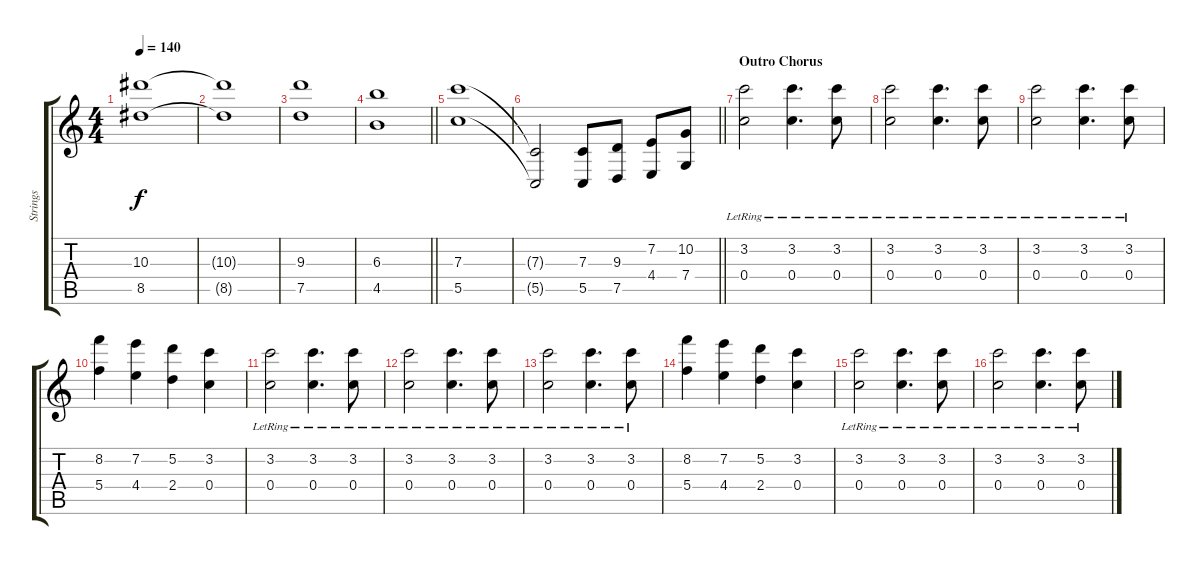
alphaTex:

\track ("Strings" "Strings") {instrument stringensemble1}
\staff {score tabs}
\tuning (D4 A3 F3 C3 G2 D2) {hide}
\ts (4 4)
\tempo 140
\clef g2
\ks c
(10.3 8.5).1{ot 15mb dy f} |
(10.3{t} 8.5{t}).1{ot 15mb} |
(9.3 7.5).1{ot 15mb} |
\barLineRight lightlight
(6.3 4.5).1{ot 15mb} |
(7.3 5.5).1{ot 15mb} |
\barLineRight lightlight
(7.3{t} 5.5{t}).2 (7.3 5.5).8 (9.3 7.5).8 (7.2 4.4).8 (10.2 7.4).8 |
\section ("" "Outro Chorus")
(3.2{lr} 0.4{lr}).2{ot 15mb} (3.2{lr} 0.4{lr}).4{d ot 15mb} (3.2{lr} 0.4{lr}).8{ot 15mb} |
(3.2{lr} 0.4{lr}).2{ot 15mb} (3.2{lr} 0.4{lr}).4{d ot 15mb} (3.2{lr} 0.4{lr}).8{ot 15mb} |
(3.2{lr} 0.4{lr}).2{ot 15mb} (3.2{lr} 0.4{lr}).4{d ot 15mb} (3.2{lr} 0.4{lr}).8{ot 15mb} |
(8.2 5.4).4{ot 15mb} (7.2 4.4).4{ot 15mb} (5.2 2.4).4{ot 15mb} (3.2 0.4).4{ot 15mb} |
(3.2{lr} 0.4{lr}).2{ot 15mb} (3.2{lr} 0.4{lr}).4{d ot 15mb} (3.2{lr} 0.4{lr}).8{ot 15mb} |
(3.2{lr} 0.4{lr}).2{ot 15mb} (3.2{lr} 0.4{lr}).4{d ot 15mb} (3.2{lr} 0.4{lr}).8{ot 15mb} |
(3.2{lr} 0.4{lr}).2{ot 15mb} (3.2{lr} 0.4{lr}).4{d ot 15mb} (3.2{lr} 0.4{lr}).8{ot 15mb} |
(8.2 5.4).4{ot 15mb} (7.2 4.4).4{ot 15mb} (5.2 2.4).4{ot 15mb} (3.2 0.4).4{ot 15mb} |
(3.2{lr} 0.4{lr}).2{ot 15mb} (3.2{lr} 0.4{lr}).4{d ot 15mb} (3.2{lr} 0.4{lr}).8{ot 15mb} |
(3.2{lr} 0.4{lr}).2{ot 15mb} (3.2{lr} 0.4{lr}).4{d ot 15mb} (3.2{lr} 0.4{lr}).8{ot 15mb}
